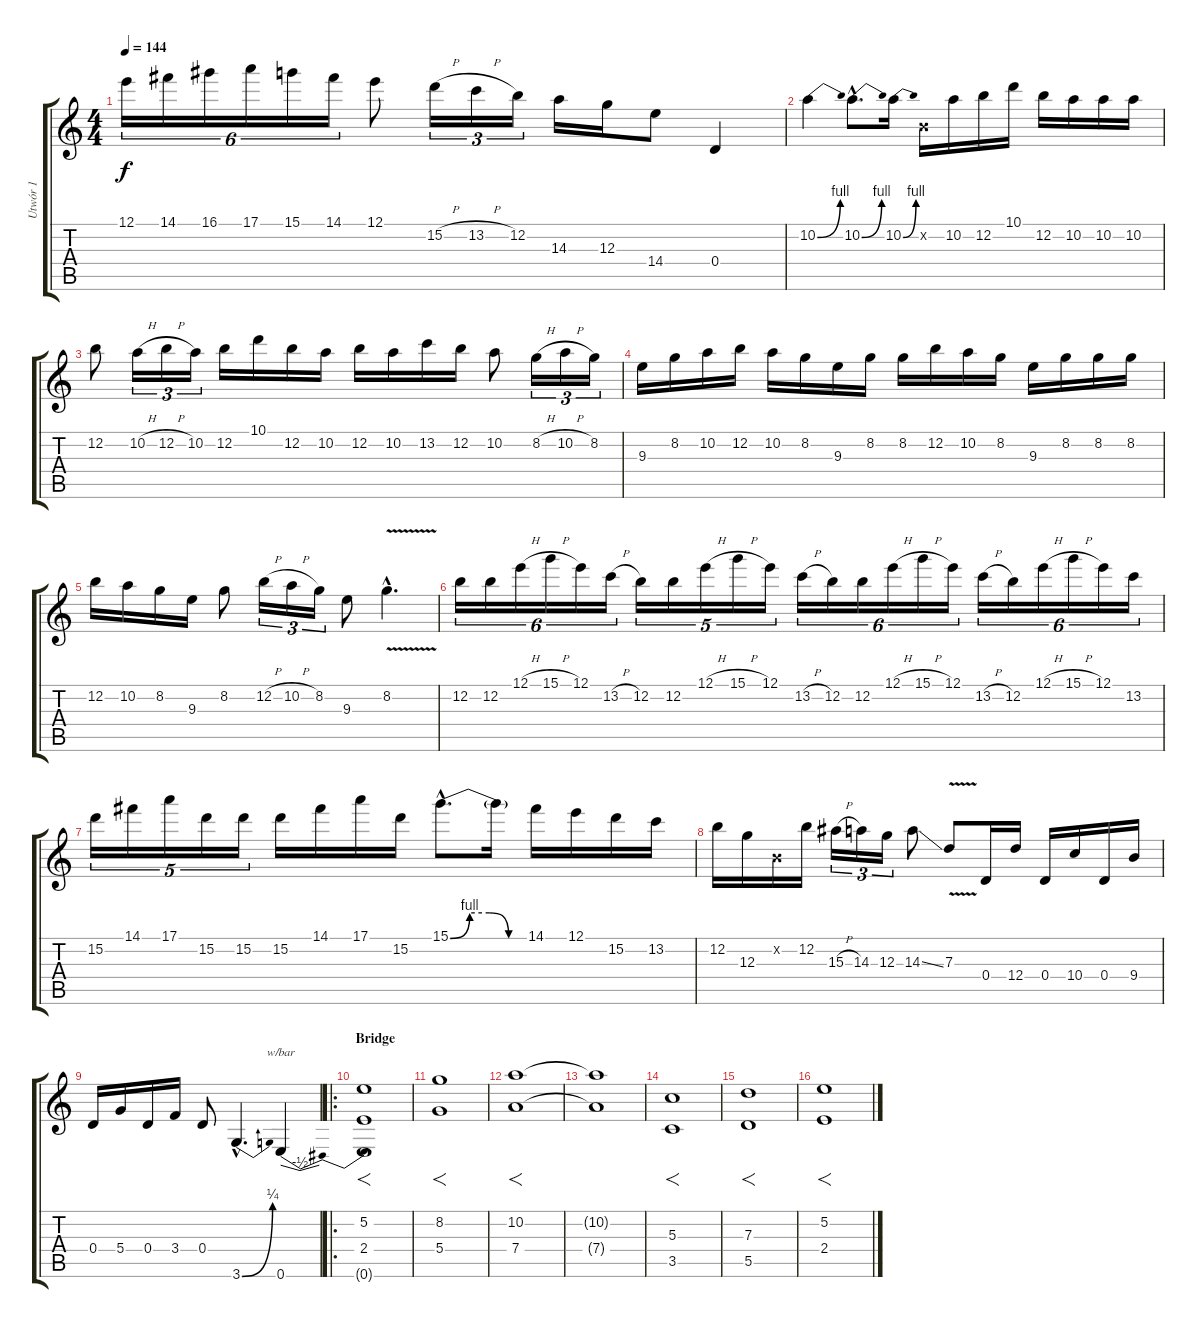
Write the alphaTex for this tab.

\track ("Utwór 1" "Utwór 1") {instrument distortionguitar}
\staff {score tabs}
\tuning (E4 B3 G3 D3 A2 E2) {hide}
\ts (4 4)
\tempo 144
\clef g2
\ks c
12.1.16{tu (6 4) dy f} 14.1.16{tu (6 4)} 16.1.16{tu (6 4)} 17.1.16{tu (6 4)} 15.1.16{tu (6 4)} 14.1.16{tu (6 4)} 12.1.8 15.2{h}.16{tu (3 2)} 13.2{h}.16{tu (3 2)} 12.2.16{tu (3 2)} 14.3.16 12.3.16 14.4.8 0.4.4 |
10.2{be (bend 0 0 60 4)}.4 10.2{be (bend 0 0 60 4) hac}.8{d} 10.2{be (bend 0 0 60 4)}.16 0.2{x}.16 10.2.16 12.2.16 10.1.16 12.2.16 10.2.16 10.2.16 10.2.16 |
12.2.8 10.2{h}.16{tu (3 2)} 12.2{h}.16{tu (3 2)} 10.2.16{tu (3 2)} 12.2.16 10.1.16 12.2.16 10.2.16 12.2.16 10.2.16 13.2.16 12.2.16 10.2.8 8.2{h}.16{tu (3 2)} 10.2{h}.16{tu (3 2)} 8.2.16{tu (3 2)} |
9.3.16 8.2.16 10.2.16 12.2.16 10.2.16 8.2.16 9.3.16 8.2.16 8.2.16 12.2.16 10.2.16 8.2.16 9.3.16 8.2.16 8.2.16 8.2.16 |
12.2.16 10.2.16 8.2.16 9.3.16 8.2.8 12.2{h}.16{tu (3 2)} 10.2{h}.16{tu (3 2)} 8.2.16{tu (3 2)} 9.3.8 8.2{v hac}.4{d} |
12.2.16{tu (6 4)} 12.2.16{tu (6 4)} 12.1{h}.16{tu (6 4)} 15.1{h}.16{tu (6 4)} 12.1.16{tu (6 4)} 13.2{h}.16{tu (6 4)} 12.2.16{tu (5 4)} 12.2.16{tu (5 4)} 12.1{h}.16{tu (5 4)} 15.1{h}.16{tu (5 4)} 12.1.16{tu (5 4)} 13.2{h}.16{tu (6 4)} 12.2.16{tu (6 4)} 12.2.16{tu (6 4)} 12.1{h}.16{tu (6 4)} 15.1{h}.16{tu (6 4)} 12.1.16{tu (6 4)} 13.2{h}.16{tu (6 4)} 12.2.16{tu (6 4)} 12.1{h}.16{tu (6 4)} 15.1{h}.16{tu (6 4)} 12.1.16{tu (6 4)} 13.2.16{tu (6 4)} |
15.2.16{tu (5 4)} 14.1.16{tu (5 4)} 17.1.16{tu (5 4)} 15.2.16{tu (5 4)} 15.2.16{tu (5 4)} 15.2.16 14.1.16 17.1.16 15.2.16 15.1{be (custom 0 0 15 4 30 4 45 0 60 0) hac}.8{d} 15.1{t}.16 14.1.16 12.1.16 15.2.16 13.2.16 |
12.2.16 12.3.16 0.2{x}.16 12.2.16 15.3{h}.16{tu (3 2)} 14.3.16{tu (3 2)} 12.3.16{tu (3 2)} 14.3{ss}.8 7.3{v}.8 0.4.16 12.4.16 0.4.16 10.4.16 0.4.16 9.4.16 |
0.4.16 5.4.16 0.4.16 3.4.16 0.4.8 3.6{be (bend 0 0 60 1) hac}.4{d} 0.6.4{tbe (dip default 0 0 30 -2 60 0)} |
\ro
\section ("" "Bridge")
(5.2 2.4 0.6{t}).1{f} |
(8.2 5.4).1{f} |
(10.2 7.4).1{f} |
(10.2{t} 7.4{t}).1 |
(5.3 3.5).1{f} |
(7.3 5.5).1{f} |
(5.2 2.4).1{f}
